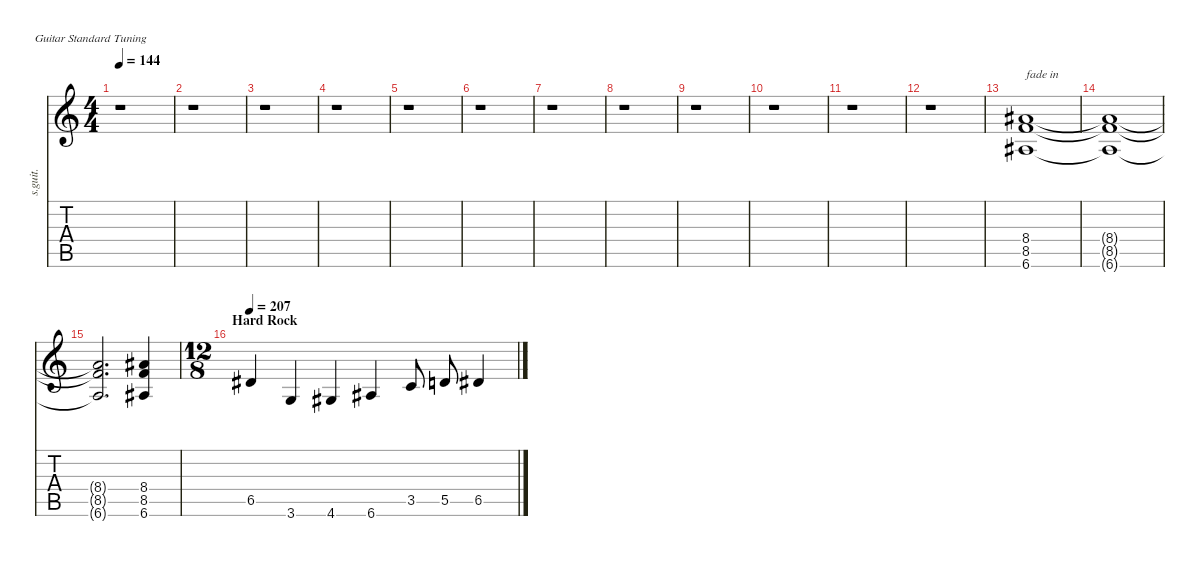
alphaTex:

\defaultSystemsLayout 4
\hideDynamics
\bracketExtendMode nobrackets
\track ("Brian May | Guitar IV" "s.guit.") {instrument distortionguitar}
\staff {score tabs}
\tuning (E4 B3 G3 D3 A2 E2)
\ts (4 4)
\tempo 144
\clef g2
\ks c
r.1{dy f} |
r.1 |
r.1 |
r.1 |
r.1 |
r.1 |
r.1 |
r.1 |
r.1 |
r.1 |
r.1 |
r.1 |
(8.4{acc #} 8.5 6.6{acc #}).1{txt "fade in" lyrics (0 "") lyrics (1 "") lyrics (2 "") lyrics (3 "") lyrics (4 "")} |
(8.4{t acc #} 8.5{t} 6.6{t acc #}).1{lyrics (0 "") lyrics (1 "") lyrics (2 "") lyrics (3 "") lyrics (4 "")} |
(8.4{t acc #} 8.5{t} 6.6{t acc #}).2{d lyrics (0 "") lyrics (1 "") lyrics (2 "") lyrics (3 "") lyrics (4 "")} (8.4{acc #} 8.5 6.6{acc #}).4{lyrics (0 "") lyrics (1 "") lyrics (2 "") lyrics (3 "") lyrics (4 "")} |
\ts (12 8)
\beaming (8 2 2 2 2)
\section ("" "Hard Rock")
\tempo 207
6.5{acc #}.4{lyrics (0 "") lyrics (1 "") lyrics (2 "") lyrics (3 "") lyrics (4 "")} 3.6.4{lyrics (0 "") lyrics (1 "") lyrics (2 "") lyrics (3 "") lyrics (4 "")} 4.6{acc #}.4{lyrics (0 "") lyrics (1 "") lyrics (2 "") lyrics (3 "") lyrics (4 "")} 6.6{acc #}.4{lyrics (0 "") lyrics (1 "") lyrics (2 "") lyrics (3 "") lyrics (4 "")} 3.5.8{lyrics (0 "") lyrics (1 "") lyrics (2 "") lyrics (3 "") lyrics (4 "")} 5.5.8{lyrics (0 "") lyrics (1 "") lyrics (2 "") lyrics (3 "") lyrics (4 "")} 6.5{acc #}.4{lyrics (0 "") lyrics (1 "") lyrics (2 "") lyrics (3 "") lyrics (4 "")}
